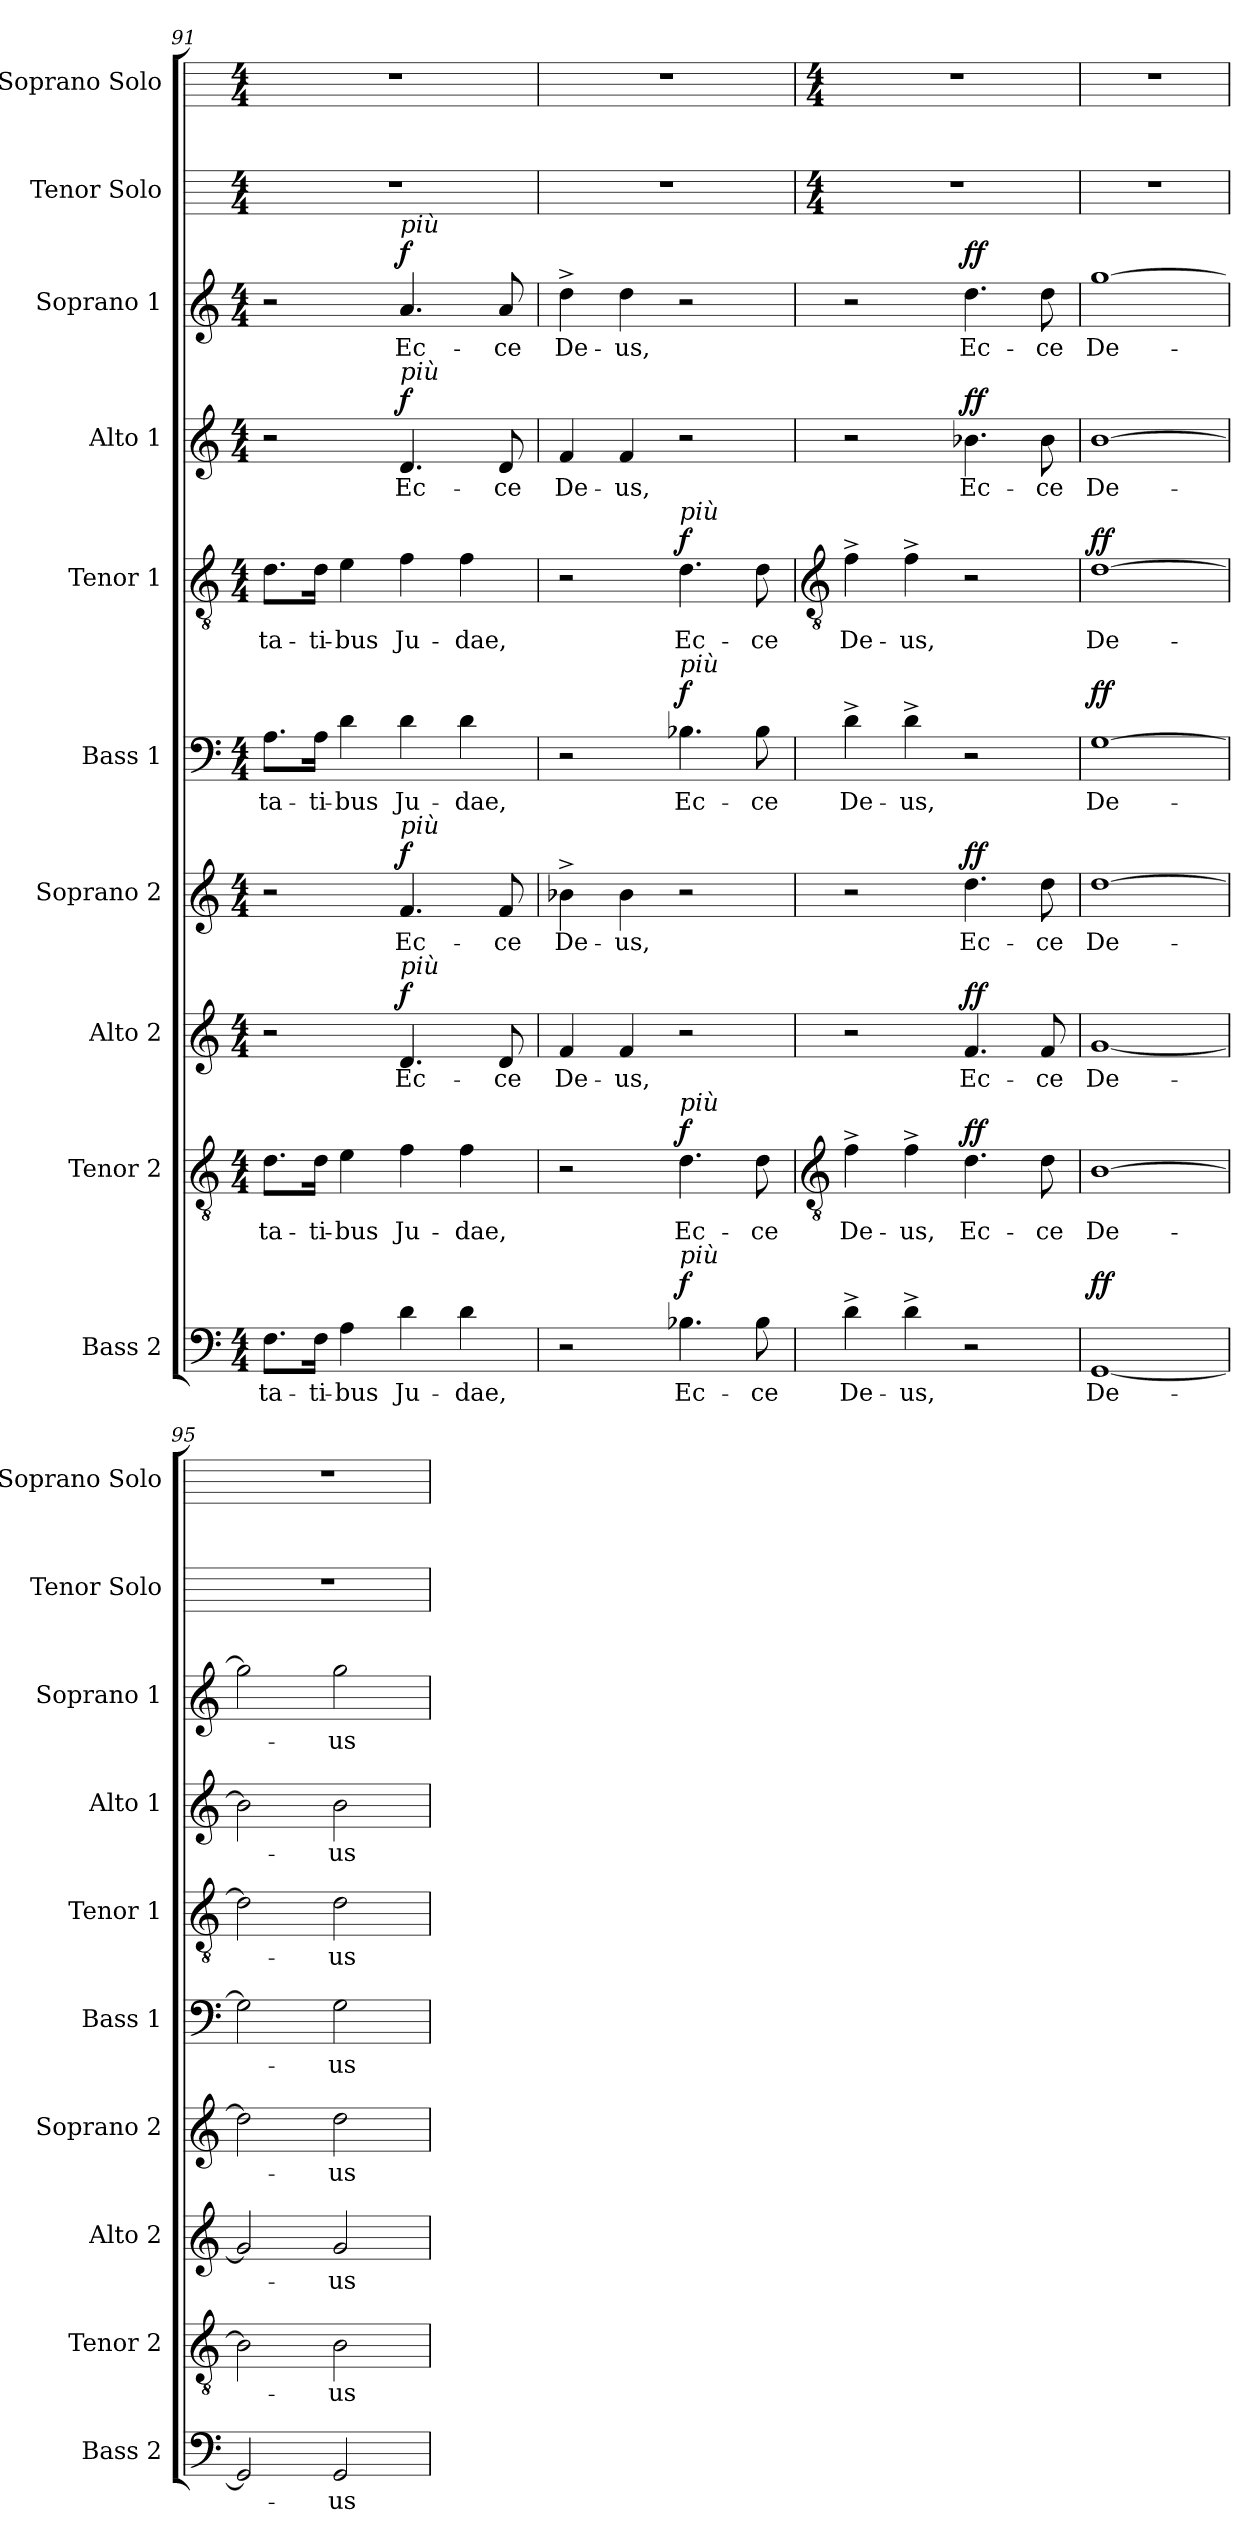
**kern	**text	**dynam	**kern	**text	**dynam	**kern	**text	**dynam	**kern	**text	**dynam	**kern	**text	**dynam	**kern	**text	**dynam	**kern	**text	**dynam	**kern	**text	**dynam	**kern	**kern
*part10	*part10	*part10	*part9	*part9	*part9	*part8	*part8	*part8	*part7	*part7	*part7	*part6	*part6	*part6	*part5	*part5	*part5	*part4	*part4	*part4	*part3	*part3	*part3	*part2	*part1
*staff10	*staff10	*staff10	*staff9	*staff9	*staff9	*staff8	*staff8	*staff8	*staff7	*staff7	*staff7	*staff6	*staff6	*staff6	*staff5	*staff5	*staff5	*staff4	*staff4	*staff4	*staff3	*staff3	*staff3	*staff2	*staff1
*I"Bass 2	*	*	*I"Tenor 2	*	*	*I"Alto 2	*	*	*I"Soprano 2	*	*	*I"Bass 1	*	*	*I"Tenor 1	*	*	*I"Alto 1	*	*	*I"Soprano 1	*	*	*I"Tenor Solo	*I"Soprano Solo
*I'Bass 2	*	*	*I'Tenor 2	*	*	*I'Alto 2	*	*	*I'Soprano 2	*	*	*I'Bass 1	*	*	*I'Tenor 1	*	*	*I'Alto 1	*	*	*I'Soprano 1	*	*	*I'Tenor Solo	*I'Soprano Solo
*clefF4	*	*	*clefGv2	*	*	*clefG2	*	*	*clefG2	*	*	*clefF4	*	*	*clefGv2	*	*	*clefG2	*	*	*clefG2	*	*	*	*
*k[]	*	*	*k[]	*	*	*k[]	*	*	*k[]	*	*	*k[]	*	*	*k[]	*	*	*k[]	*	*	*k[]	*	*	*	*
*C:	*	*	*C:	*	*	*C:	*	*	*C:	*	*	*C:	*	*	*C:	*	*	*C:	*	*	*C:	*	*	*	*
*M4/4	*	*	*M4/4	*	*	*M4/4	*	*	*M4/4	*	*	*M4/4	*	*	*M4/4	*	*	*M4/4	*	*	*M4/4	*	*	*M4/4	*M4/4
=91	=91	=91	=91	=91	=91	=91	=91	=91	=91	=91	=91	=91	=91	=91	=91	=91	=91	=91	=91	=91	=91	=91	=91	=91	=91
!	!LO:LY:b	!	!	!LO:LY:b	!	!	!	!	!	!	!	!	!LO:LY:b	!	!	!LO:LY:b	!	!	!	!	!	!	!	!	!
8.F\L	-ta-	.	8.d\L	-ta-	.	2r	.	.	2r	.	.	8.A\L	-ta-	.	8.d\L	-ta-	.	2r	.	.	2r	.	.	1r	1r
!	!LO:LY:b	!	!	!LO:LY:b	!	!	!	!	!	!	!	!	!LO:LY:b	!	!	!LO:LY:b	!	!	!	!	!	!	!	!	!
16F\Jk	-ti-	.	16d\Jk	-ti-	.	.	.	.	.	.	.	16A\Jk	-ti-	.	16d\Jk	-ti-	.	.	.	.	.	.	.	.	.
!	!LO:LY:b	!	!	!LO:LY:b	!	!	!	!	!	!	!	!	!LO:LY:b	!	!	!LO:LY:b	!	!	!	!	!	!	!	!	!
4A	-bus	.	4e	-bus	.	.	.	.	.	.	.	4d	-bus	.	4e	-bus	.	.	.	.	.	.	.	.	.
!	!	!	!	!	!	!	!	!	!	!	!	!	!	!	!	!	!	!	!	!	!LO:TX:a:i:t=più	!	!	!	!
!	!	!	!	!	!	!	!	!	!	!	!	!	!	!	!	!	!	!LO:TX:a:i:t=più	!	!	!	!	!	!	!
!	!	!	!	!	!	!	!	!	!LO:TX:a:i:t=più	!	!	!	!	!	!	!	!	!	!	!	!	!	!	!	!
!	!	!	!	!	!	!LO:TX:a:i:t=più	!	!	!	!	!	!	!	!	!	!	!	!	!	!	!	!	!	!	!
!	!LO:LY:b	!	!	!LO:LY:b	!	!	!LO:LY:b	!LO:DY:a	!	!LO:LY:b	!LO:DY:a	!	!LO:LY:b	!	!	!LO:LY:b	!	!	!LO:LY:b	!LO:DY:a	!	!LO:LY:b	!LO:DY:a	!	!
4d	Ju-	.	4f	Ju-	.	4.d	Ec-	f	4.f	Ec-	f	4d	Ju-	.	4f	Ju-	.	4.d	Ec-	f	4.a	Ec-	f	.	.
!	!LO:LY:b	!	!	!LO:LY:b	!	!	!	!	!	!	!	!	!LO:LY:b	!	!	!LO:LY:b	!	!	!	!	!	!	!	!	!
4d	-dae,	.	4f	-dae,	.	.	.	.	.	.	.	4d	-dae,	.	4f	-dae,	.	.	.	.	.	.	.	.	.
!	!	!	!	!	!	!	!LO:LY:b	!	!	!LO:LY:b	!	!	!	!	!	!	!	!	!LO:LY:b	!	!	!LO:LY:b	!	!	!
.	.	.	.	.	.	8d	-ce	.	8f	-ce	.	.	.	.	.	.	.	8d	-ce	.	8a	-ce	.	.	.
=92	=92	=92	=92	=92	=92	=92	=92	=92	=92	=92	=92	=92	=92	=92	=92	=92	=92	=92	=92	=92	=92	=92	=92	=92	=92
!	!	!	!	!	!	!	!LO:LY:b	!	!	!LO:LY:b	!	!	!	!	!	!	!	!	!LO:LY:b	!	!	!LO:LY:b	!	!	!
2r	.	.	2r	.	.	4f	De-	.	4b-X^	De-	.	2r	.	.	2r	.	.	4f	De-	.	4dd^	De-	.	1r	1r
!	!	!	!	!	!	!	!LO:LY:b	!	!	!LO:LY:b	!	!	!	!	!	!	!	!	!LO:LY:b	!	!	!LO:LY:b	!	!	!
.	.	.	.	.	.	4f	-us,	.	4b-	-us,	.	.	.	.	.	.	.	4f	-us,	.	4dd	-us,	.	.	.
!	!	!	!	!	!	!	!	!	!	!	!	!	!	!	!LO:TX:a:i:t=più	!	!	!	!	!	!	!	!	!	!
!	!	!	!	!	!	!	!	!	!	!	!	!LO:TX:a:i:t=più	!	!	!	!	!	!	!	!	!	!	!	!	!
!	!	!	!LO:TX:a:i:t=più	!	!	!	!	!	!	!	!	!	!	!	!	!	!	!	!	!	!	!	!	!	!
!LO:TX:a:i:t=più	!	!	!	!	!	!	!	!	!	!	!	!	!	!	!	!	!	!	!	!	!	!	!	!	!
!	!LO:LY:b	!LO:DY:a	!	!LO:LY:b	!LO:DY:a	!	!	!	!	!	!	!	!LO:LY:b	!LO:DY:a	!	!LO:LY:b	!LO:DY:a	!	!	!	!	!	!	!	!
4.B-X	Ec-	f	4.d	Ec-	f	2r	.	.	2r	.	.	4.B-X	Ec-	f	4.d	Ec-	f	2r	.	.	2r	.	.	.	.
!	!LO:LY:b	!	!	!LO:LY:b	!	!	!	!	!	!	!	!	!LO:LY:b	!	!	!LO:LY:b	!	!	!	!	!	!	!	!	!
8B-	-ce	.	8d	-ce	.	.	.	.	.	.	.	8B-	-ce	.	8d	-ce	.	.	.	.	.	.	.	.	.
!!LO:LB:g=z
=93	=93	=93	=93	=93	=93	=93	=93	=93	=93	=93	=93	=93	=93	=93	=93	=93	=93	=93	=93	=93	=93	=93	=93	=93	=93
*	*	*	*clefGv2	*	*	*	*	*	*	*	*	*	*	*	*clefGv2	*	*	*	*	*	*	*	*	*	*
*	*	*	*	*	*	*	*	*	*	*	*	*	*	*	*	*	*	*	*	*	*	*	*	*M4/4	*M4/4
!	!LO:LY:b	!	!	!LO:LY:b	!	!	!	!	!	!	!	!	!LO:LY:b	!	!	!LO:LY:b	!	!	!	!	!	!	!	!	!
4d^	De-	.	4f^	De-	.	2r	.	.	2r	.	.	4d^	De-	.	4f^	De-	.	2r	.	.	2r	.	.	1r	1r
!	!LO:LY:b	!	!	!LO:LY:b	!	!	!	!	!	!	!	!	!LO:LY:b	!	!	!LO:LY:b	!	!	!	!	!	!	!	!	!
4d^	-us,	.	4f^	-us,	.	.	.	.	.	.	.	4d^	-us,	.	4f^	-us,	.	.	.	.	.	.	.	.	.
!	!	!	!	!LO:LY:b	!LO:DY:a	!	!LO:LY:b	!LO:DY:a	!	!LO:LY:b	!LO:DY:a	!	!	!	!	!	!	!	!LO:LY:b	!LO:DY:a	!	!LO:LY:b	!LO:DY:a	!	!
2r	.	.	4.d	Ec-	ff	4.f	Ec-	ff	4.dd	Ec-	ff	2r	.	.	2r	.	.	4.b-X	Ec-	ff	4.dd	Ec-	ff	.	.
!	!	!	!	!LO:LY:b	!	!	!LO:LY:b	!	!	!LO:LY:b	!	!	!	!	!	!	!	!	!LO:LY:b	!	!	!LO:LY:b	!	!	!
.	.	.	8d	-ce	.	8f	-ce	.	8dd	-ce	.	.	.	.	.	.	.	8b-	-ce	.	8dd	-ce	.	.	.
=94	=94	=94	=94	=94	=94	=94	=94	=94	=94	=94	=94	=94	=94	=94	=94	=94	=94	=94	=94	=94	=94	=94	=94	=94	=94
!	!LO:LY:b	!LO:DY:a	!	!LO:LY:b	!	!	!LO:LY:b	!	!	!LO:LY:b	!	!	!LO:LY:b	!LO:DY:a	!	!LO:LY:b	!LO:DY:a	!	!LO:LY:b	!	!	!LO:LY:b	!	!	!
[1GG	De-	ff	[1B	De-	.	[1g	De-	.	[1dd	De-	.	[1G	De-	ff	[1d	De-	ff	[1b	De-	.	[1gg	De-	.	1r	1r
=95	=95	=95	=95	=95	=95	=95	=95	=95	=95	=95	=95	=95	=95	=95	=95	=95	=95	=95	=95	=95	=95	=95	=95	=95	=95
2GG]	.	.	2B]	.	.	2g]	.	.	2dd]	.	.	2G]	.	.	2d]	.	.	2b]	.	.	2gg]	.	.	1r	1r
!	!LO:LY:b	!	!	!LO:LY:b	!	!	!LO:LY:b	!	!	!LO:LY:b	!	!	!LO:LY:b	!	!	!LO:LY:b	!	!	!LO:LY:b	!	!	!LO:LY:b	!	!	!
2GG	-us	.	2B	-us	.	2g	-us	.	2dd	-us	.	2G	-us	.	2d	-us	.	2b	-us	.	2gg	-us	.	.	.
=	=	=	=	=	=	=	=	=	=	=	=	=	=	=	=	=	=	=	=	=	=	=	=	=	=
*-	*-	*-	*-	*-	*-	*-	*-	*-	*-	*-	*-	*-	*-	*-	*-	*-	*-	*-	*-	*-	*-	*-	*-	*-	*-
